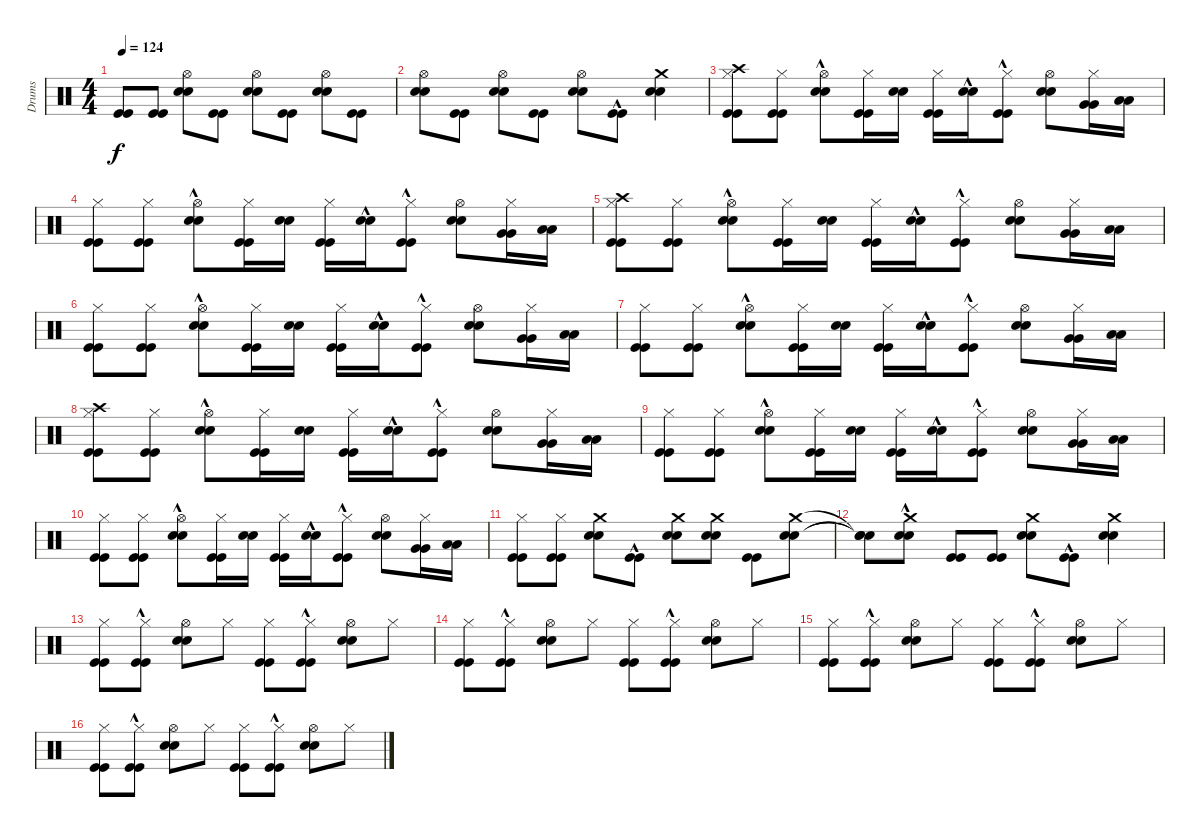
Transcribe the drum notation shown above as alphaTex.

\track ("Drums" "Drums") {instrument percussion}
\staff {score}
\articulation defaults
\ts (4 4)
\tempo 124
\clef neutral
\ks c
("Kick (hit)" "Kick (hit)").8{dy f} ("Kick (hit)" "Kick (hit)").8 ("Snare (hit) 2" "Snare (hit) 2" "Hi-Hat (open)").8 ("Kick (hit)" "Kick (hit)").8 ("Snare (hit) 2" "Snare (hit) 2" "Hi-Hat (open)").8 ("Kick (hit)" "Kick (hit)").8 ("Snare (hit) 2" "Snare (hit) 2" "Hi-Hat (open)").8 ("Kick (hit)" "Kick (hit)").8 |
("Snare (hit) 2" "Snare (hit) 2" "Hi-Hat (open)").8 ("Kick (hit)" "Kick (hit)").8 ("Snare (hit) 2" "Snare (hit) 2" "Hi-Hat (open)").8 ("Kick (hit)" "Kick (hit)").8 ("Snare (hit) 2" "Snare (hit) 2" "Hi-Hat (open)").8 ("Kick (hit)"{hac} "Kick (hit)"{hac}).8 ("Snare (hit) 2" "Snare (hit) 2" "Crash medium (hit)").4 |
("Kick (hit)" "Kick (hit)" "Hi-Hat (closed)" "Crash high (hit)").8 ("Kick (hit)" "Kick (hit)" "Hi-Hat (closed)").8 ("Snare (hit) 2"{hac} "Snare (hit) 2"{hac} "Hi-Hat (open)").8 ("Kick (hit)" "Kick (hit)" "Hi-Hat (closed)").16 ("Snare (hit) 2" "Snare (hit) 2").16 ("Kick (hit)" "Kick (hit)" "Hi-Hat (closed)").16 ("Snare (hit) 2"{hac} "Snare (hit) 2"{hac}).16 ("Kick (hit)"{hac} "Kick (hit)"{hac} "Hi-Hat (closed)").8 ("Snare (hit) 2" "Snare (hit) 2" "Hi-Hat (open)").8 ("Very Low Tom (hit)" "Very Low Tom (hit)" "Hi-Hat (closed)").16 ("Low Tom (hit)" "Low Tom (hit)").16 |
("Kick (hit)" "Kick (hit)" "Hi-Hat (closed)").8 ("Kick (hit)" "Kick (hit)" "Hi-Hat (closed)").8 ("Snare (hit) 2"{hac} "Snare (hit) 2"{hac} "Hi-Hat (open)").8 ("Kick (hit)" "Kick (hit)" "Hi-Hat (closed)").16 ("Snare (hit) 2" "Snare (hit) 2").16 ("Kick (hit)" "Kick (hit)" "Hi-Hat (closed)").16 ("Snare (hit) 2"{hac} "Snare (hit) 2"{hac}).16 ("Kick (hit)"{hac} "Kick (hit)"{hac} "Hi-Hat (closed)").8 ("Snare (hit) 2" "Snare (hit) 2" "Hi-Hat (open)").8 ("Very Low Tom (hit)" "Very Low Tom (hit)" "Hi-Hat (closed)").16 ("Low Tom (hit)" "Low Tom (hit)").16 |
("Kick (hit)" "Kick (hit)" "Hi-Hat (closed)" "Crash high (hit)").8 ("Kick (hit)" "Kick (hit)" "Hi-Hat (closed)").8 ("Snare (hit) 2"{hac} "Snare (hit) 2"{hac} "Hi-Hat (open)").8 ("Kick (hit)" "Kick (hit)" "Hi-Hat (closed)").16 ("Snare (hit) 2" "Snare (hit) 2").16 ("Kick (hit)" "Kick (hit)" "Hi-Hat (closed)").16 ("Snare (hit) 2"{hac} "Snare (hit) 2"{hac}).16 ("Kick (hit)"{hac} "Kick (hit)"{hac} "Hi-Hat (closed)").8 ("Snare (hit) 2" "Snare (hit) 2" "Hi-Hat (open)").8 ("Very Low Tom (hit)" "Very Low Tom (hit)" "Hi-Hat (closed)").16 ("Low Tom (hit)" "Low Tom (hit)").16 |
("Kick (hit)" "Kick (hit)" "Hi-Hat (closed)").8 ("Kick (hit)" "Kick (hit)" "Hi-Hat (closed)").8 ("Snare (hit) 2"{hac} "Snare (hit) 2"{hac} "Hi-Hat (open)").8 ("Kick (hit)" "Kick (hit)" "Hi-Hat (closed)").16 ("Snare (hit) 2" "Snare (hit) 2").16 ("Kick (hit)" "Kick (hit)" "Hi-Hat (closed)").16 ("Snare (hit) 2"{hac} "Snare (hit) 2"{hac}).16 ("Kick (hit)"{hac} "Kick (hit)"{hac} "Hi-Hat (closed)").8 ("Snare (hit) 2" "Snare (hit) 2" "Hi-Hat (open)").8 ("Very Low Tom (hit)" "Very Low Tom (hit)" "Hi-Hat (closed)").16 ("Low Tom (hit)" "Low Tom (hit)").16 |
("Kick (hit)" "Kick (hit)" "Hi-Hat (closed)").8 ("Kick (hit)" "Kick (hit)" "Hi-Hat (closed)").8 ("Snare (hit) 2"{hac} "Snare (hit) 2"{hac} "Hi-Hat (open)").8 ("Kick (hit)" "Kick (hit)" "Hi-Hat (closed)").16 ("Snare (hit) 2" "Snare (hit) 2").16 ("Kick (hit)" "Kick (hit)" "Hi-Hat (closed)").16 ("Snare (hit) 2"{hac} "Snare (hit) 2"{hac}).16 ("Kick (hit)"{hac} "Kick (hit)"{hac} "Hi-Hat (closed)").8 ("Snare (hit) 2" "Snare (hit) 2" "Hi-Hat (open)").8 ("Very Low Tom (hit)" "Very Low Tom (hit)" "Hi-Hat (closed)").16 ("Low Tom (hit)" "Low Tom (hit)").16 |
("Kick (hit)" "Kick (hit)" "Hi-Hat (closed)" "Crash high (hit)").8 ("Kick (hit)" "Kick (hit)" "Hi-Hat (closed)").8 ("Snare (hit) 2"{hac} "Snare (hit) 2"{hac} "Hi-Hat (open)").8 ("Kick (hit)" "Kick (hit)" "Hi-Hat (closed)").16 ("Snare (hit) 2" "Snare (hit) 2").16 ("Kick (hit)" "Kick (hit)" "Hi-Hat (closed)").16 ("Snare (hit) 2"{hac} "Snare (hit) 2"{hac}).16 ("Kick (hit)"{hac} "Kick (hit)"{hac} "Hi-Hat (closed)").8 ("Snare (hit) 2" "Snare (hit) 2" "Hi-Hat (open)").8 ("Very Low Tom (hit)" "Very Low Tom (hit)" "Hi-Hat (closed)").16 ("Low Tom (hit)" "Low Tom (hit)").16 |
("Kick (hit)" "Kick (hit)" "Hi-Hat (closed)").8 ("Kick (hit)" "Kick (hit)" "Hi-Hat (closed)").8 ("Snare (hit) 2"{hac} "Snare (hit) 2"{hac} "Hi-Hat (open)").8 ("Kick (hit)" "Kick (hit)" "Hi-Hat (closed)").16 ("Snare (hit) 2" "Snare (hit) 2").16 ("Kick (hit)" "Kick (hit)" "Hi-Hat (closed)").16 ("Snare (hit) 2"{hac} "Snare (hit) 2"{hac}).16 ("Kick (hit)"{hac} "Kick (hit)"{hac} "Hi-Hat (closed)").8 ("Snare (hit) 2" "Snare (hit) 2" "Hi-Hat (open)").8 ("Very Low Tom (hit)" "Very Low Tom (hit)" "Hi-Hat (closed)").16 ("Low Tom (hit)" "Low Tom (hit)").16 |
("Kick (hit)" "Kick (hit)" "Hi-Hat (closed)").8 ("Kick (hit)" "Kick (hit)" "Hi-Hat (closed)").8 ("Snare (hit) 2"{hac} "Snare (hit) 2"{hac} "Hi-Hat (open)").8 ("Kick (hit)" "Kick (hit)" "Hi-Hat (closed)").16 ("Snare (hit) 2" "Snare (hit) 2").16 ("Kick (hit)" "Kick (hit)" "Hi-Hat (closed)").16 ("Snare (hit) 2"{hac} "Snare (hit) 2"{hac}).16 ("Kick (hit)"{hac} "Kick (hit)"{hac} "Hi-Hat (closed)").8 ("Snare (hit) 2" "Snare (hit) 2" "Hi-Hat (open)").8 ("Very Low Tom (hit)" "Very Low Tom (hit)" "Hi-Hat (closed)").16 ("Low Tom (hit)" "Low Tom (hit)").16 |
("Kick (hit)" "Kick (hit)" "Hi-Hat (closed)").8 ("Kick (hit)" "Kick (hit)" "Hi-Hat (closed)").8 ("Snare (hit) 2" "Snare (hit) 2" "Crash medium (hit)").8 ("Kick (hit)"{hac} "Kick (hit)"{hac}).8 ("Snare (hit) 2" "Snare (hit) 2" "Crash medium (hit)").8 ("Snare (hit) 2" "Snare (hit) 2" "Crash medium (hit)").8 ("Kick (hit)" "Kick (hit)").8 ("Snare (hit) 2" "Snare (hit) 2" "Crash medium (hit)").8 |
("Snare (hit)"{t} "Snare (hit)"{t} "Snare (hit)"{t}).8 ("Snare (hit) 2"{hac} "Snare (hit) 2"{hac} "Crash medium (hit)"{hac}).8 ("Kick (hit)" "Kick (hit)").8 ("Kick (hit)" "Kick (hit)").8 ("Snare (hit) 2" "Snare (hit) 2" "Crash medium (hit)").8 ("Kick (hit)"{hac} "Kick (hit)"{hac}).8 ("Snare (hit) 2" "Snare (hit) 2" "Crash medium (hit)").4 |
("Kick (hit)" "Kick (hit)" "Hi-Hat (closed)").8 ("Kick (hit)"{hac} "Kick (hit)"{hac} "Hi-Hat (closed)").8 ("Snare (hit) 2" "Snare (hit) 2" "Hi-Hat (open)").8 "Hi-Hat (closed)".8 ("Kick (hit)" "Kick (hit)" "Hi-Hat (closed)").8 ("Kick (hit)"{hac} "Kick (hit)"{hac} "Hi-Hat (closed)").8 ("Snare (hit) 2" "Snare (hit) 2" "Hi-Hat (open)").8 "Hi-Hat (closed)".8 |
("Kick (hit)" "Kick (hit)" "Hi-Hat (closed)").8 ("Kick (hit)"{hac} "Kick (hit)"{hac} "Hi-Hat (closed)").8 ("Snare (hit) 2" "Snare (hit) 2" "Hi-Hat (open)").8 "Hi-Hat (closed)".8 ("Kick (hit)" "Kick (hit)" "Hi-Hat (closed)").8 ("Kick (hit)"{hac} "Kick (hit)"{hac} "Hi-Hat (closed)").8 ("Snare (hit) 2" "Snare (hit) 2" "Hi-Hat (open)").8 "Hi-Hat (closed)".8 |
("Kick (hit)" "Kick (hit)" "Hi-Hat (closed)").8 ("Kick (hit)"{hac} "Kick (hit)"{hac} "Hi-Hat (closed)").8 ("Snare (hit) 2" "Snare (hit) 2" "Hi-Hat (open)").8 "Hi-Hat (closed)".8 ("Kick (hit)" "Kick (hit)" "Hi-Hat (closed)").8 ("Kick (hit)"{hac} "Kick (hit)"{hac} "Hi-Hat (closed)").8 ("Snare (hit) 2" "Snare (hit) 2" "Hi-Hat (open)").8 "Hi-Hat (closed)".8 |
("Kick (hit)" "Kick (hit)" "Hi-Hat (closed)").8 ("Kick (hit)"{hac} "Kick (hit)"{hac} "Hi-Hat (closed)").8 ("Snare (hit) 2" "Snare (hit) 2" "Hi-Hat (open)").8 "Hi-Hat (closed)".8 ("Kick (hit)" "Kick (hit)" "Hi-Hat (closed)").8 ("Kick (hit)"{hac} "Kick (hit)"{hac} "Hi-Hat (closed)").8 ("Snare (hit) 2" "Snare (hit) 2" "Hi-Hat (open)").8 "Hi-Hat (closed)".8
